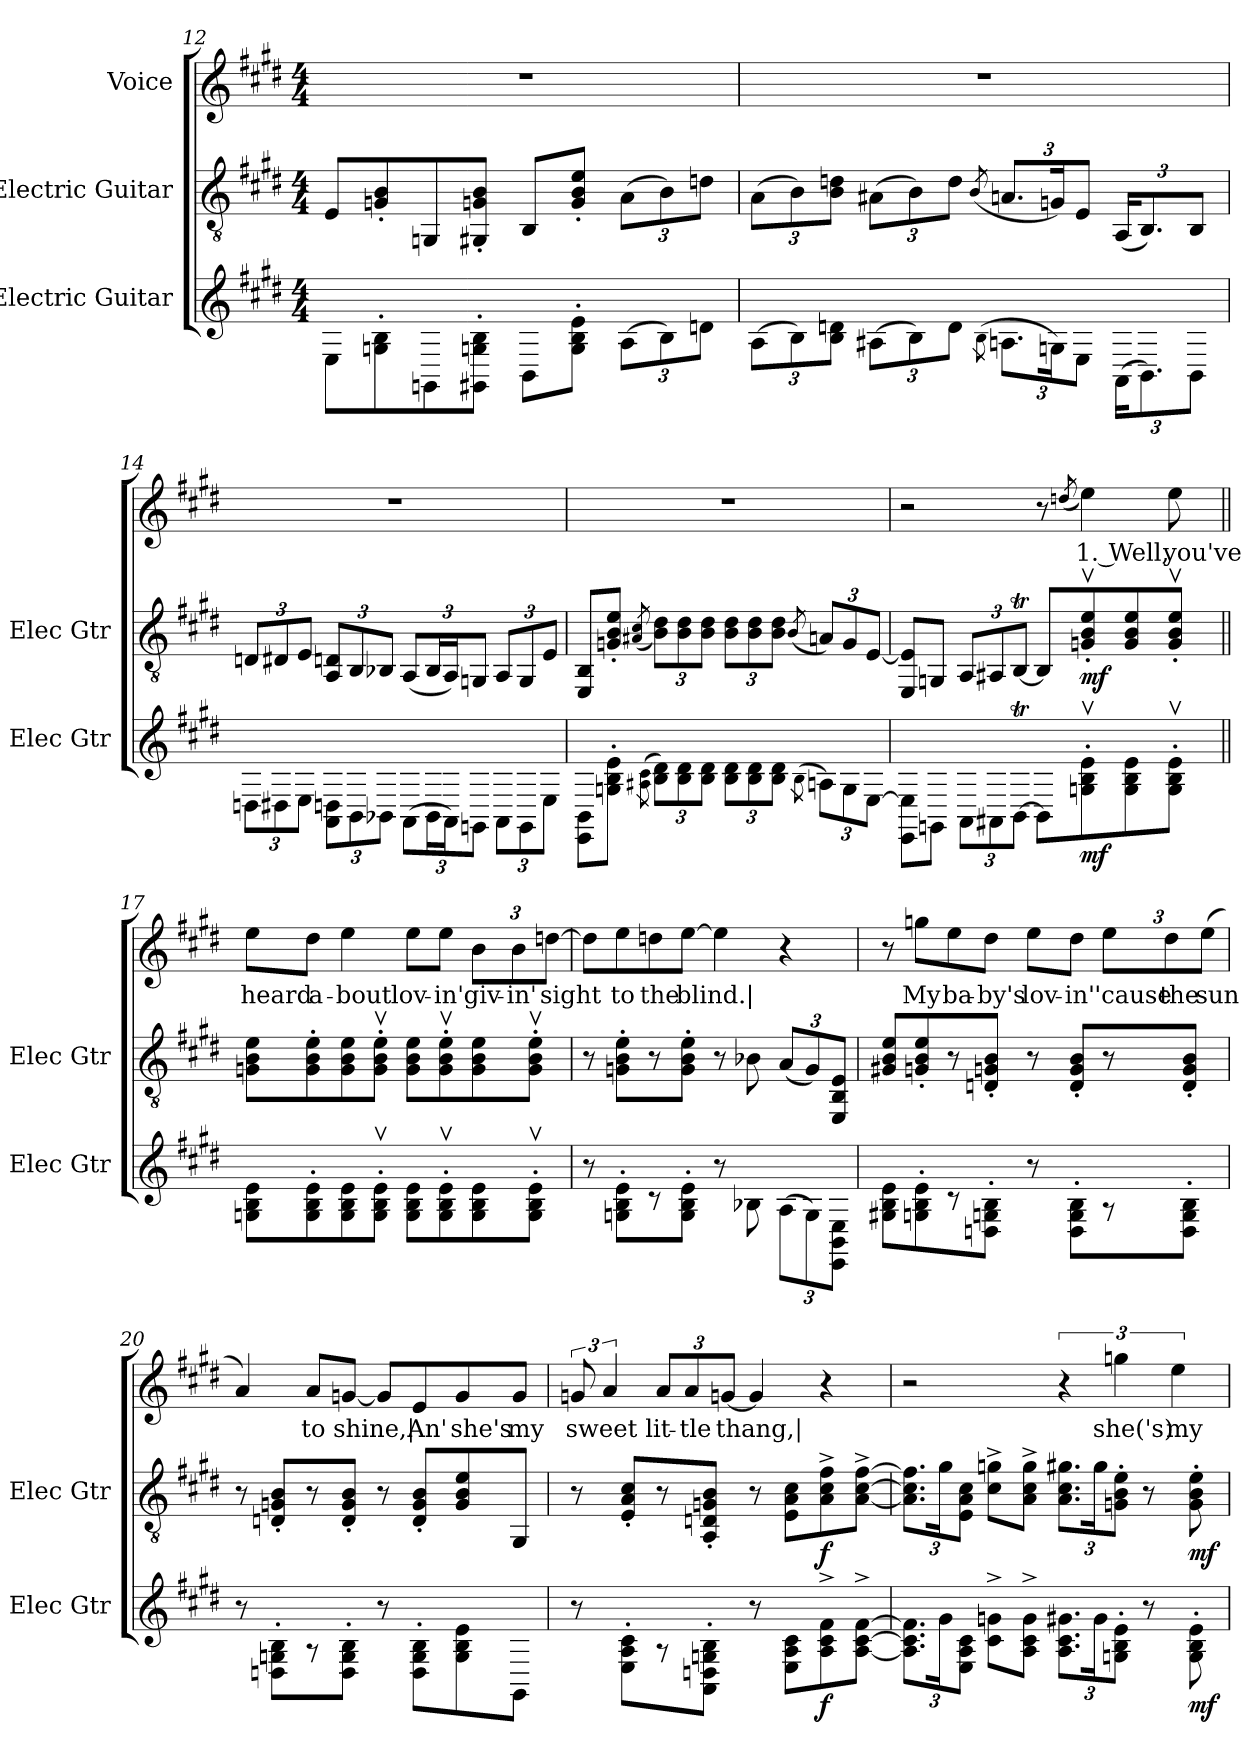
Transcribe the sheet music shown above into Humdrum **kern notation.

**kern	**dynam	**kern	**dynam	**kern	**text
*part3	*part3	*part2	*part2	*part1	*part1
*staff3	*staff3	*staff2	*staff2	*staff1	*staff1
*I"Electric Guitar	*	*I"Electric Guitar	*	*I"Voice	*
*I'Elec Gtr	*	*I'Elec Gtr	*	*	*
*	*	*clefGv2	*	*clefG2	*
*k[f#c#g#d#]	*	*k[f#c#g#d#]	*	*k[f#c#g#d#]	*
*M4/4	*	*M4/4	*	*M4/4	*
=12	=12	=12	=12	=12	=12
8E\L	.	8E/L	.	1r	.
8Gn\' 8B\'	.	8Gn/' 8B/'	.	.	.
8GGn\	.	8GGn/	.	.	.
8GG#X\'> 8Gn\'> 8B\'>J	.	8GG#X/'> 8Gn/'> 8B/'>J	.	.	.
8BB\L	.	8BB/L	.	.	.
8G\' 8B\' 8e\'J	.	8G/' 8B/' 8e/'J	.	.	.
*Xbrackettup	*	*Xbrackettup	*	*	*
(>12A\L	.	(>12A\L	.	.	.
12B\)	.	12B\)	.	.	.
12dn\J	.	12dn\J	.	.	.
!!LO:LB:g=z
=13	=13	=13	=13	=13	=13
(>12A\L	.	(>12A\L	.	1r	.
12B\)	.	12B\)	.	.	.
12B\ 12dn\J	.	12B\ 12dn\J	.	.	.
(>12A#X\L	.	(>12A#X\L	.	.	.
12B\)	.	12B\)	.	.	.
12d\J	.	12d\J	.	.	.
(>8qB\	.	(<8qB/	.	.	.
12.An\L	.	12.An/L	.	.	.
24Gn\K)	.	24Gn/K)	.	.	.
12E\J	.	12E/J	.	.	.
(>24AA\KL	.	(<24AA/KL	.	.	.
12.BB\)	.	12.BB/)	.	.	.
12BB\J	.	12BB/J	.	.	.
=14	=14	=14	=14	=14	=14
12Dn\L	.	12Dn/L	.	1r	.
12D#X\	.	12D#X/	.	.	.
12E\J	.	12E/J	.	.	.
12AA\ 12Dn\L	.	12AA/ 12Dn/L	.	.	.
12BB\	.	12BB/	.	.	.
12BB-X\J	.	12BB-X/J	.	.	.
(>12AA\L	.	(<12AA/L	.	.	.
24BB-\L	.	24BB-/L	.	.	.
24AA\J)	.	24AA/J)	.	.	.
12GGn\J	.	12GGn/J	.	.	.
12AA\L	.	12AA/L	.	.	.
12GG\	.	12GG/	.	.	.
12E\J	.	12E/J	.	.	.
=15	=15	=15	=15	=15	=15
8EE\ 8BB\L	.	8EE/ 8BB/L	.	1r	.
8Gn\' 8B\' 8e\'J	.	8Gn/' 8B/' 8e/'J	.	.	.
(>8qA#X\ 8qc#\	.	(<8qA#X/ 8qc#/	.	.	.
12B\ 12d#\L)	.	12B\ 12d#\L)	.	.	.
12B\ 12d#\	.	12B\ 12d#\	.	.	.
12B\ 12d#\J	.	12B\ 12d#\J	.	.	.
12B\ 12d#\L	.	12B\ 12d#\L	.	.	.
12B\ 12d#\	.	12B\ 12d#\	.	.	.
12B\ 12d#\J	.	12B\ 12d#\J	.	.	.
(>8qB\	.	(<8qB/	.	.	.
12An\L)	.	12An/L)	.	.	.
12G\	.	12G/	.	.	.
[12E\J	.	[12E/J	.	.	.
!!LO:PB:g=z
=16	=16	=16	=16	=16	=16
8EE\ 8E\]L	.	8EE/ 8E/]L	.	2r	.
8GGn\J	.	8GGn/J	.	.	.
12AA\L	.	12AA/L	.	.	.
12AA#X\	.	12AA#X/	.	.	.
[12BBT\J	.	[12BBT/J	.	.	.
8BBTTT\L]	.	8BBTTT/L]	.	8r	.
.	.	.	.	(<8qddn/	.
!	!LO:DY:b	!	!LO:DY:b	!	!LO:LY:b
8Gn\v' 8B\v' 8e\v'	mf	8Gn/v' 8B/v' 8e/v'	mf	4ee\)	1. Well,
8G\ 8B\ 8e\	.	8G/ 8B/ 8e/	.	.	.
!	!	!	!	!	!LO:LY:b
8G\v' 8B\v' 8e\v'J	.	8G/v' 8B/v' 8e/v'J	.	8ee\	you've
=17||	=17||	=17||	=17||	=17||	=17||
!	!	!	!	!	!LO:LY:b
8Gn\ 8B\ 8e\L	.	8Gn\ 8B\ 8e\L	.	8ee\L	heard
!	!	!	!	!	!LO:LY:b
8G\' 8B\' 8e\'	.	8G\' 8B\' 8e\'	.	8dd#\J	a-
!	!	!	!	!	!LO:LY:b
8G\ 8B\ 8e\	.	8G\ 8B\ 8e\	.	4ee\	-bout
8G\v' 8B\v' 8e\v'J	.	8G\v' 8B\v' 8e\v'J	.	.	.
!	!	!	!	!	!LO:LY:b
8G\ 8B\ 8e\L	.	8G\ 8B\ 8e\L	.	8ee\L	lov-
!	!	!	!	!	!LO:LY:b
8G\v' 8B\v' 8e\v'	.	8G\v' 8B\v' 8e\v'	.	8ee\J	-in'
*	*	*	*	*Xbrackettup	*
!	!	!	!	!	!LO:LY:b
8G\ 8B\ 8e\	.	8G\ 8B\ 8e\	.	12b\L	giv-
!	!	!	!	!	!LO:LY:b
.	.	.	.	12b\	-in'
8G\v' 8B\v' 8e\v'J	.	8G\v' 8B\v' 8e\v'J	.	.	.
!	!	!	!	!	!LO:LY:b
.	.	.	.	[12ddn\J	sight
=18	=18	=18	=18	=18	=18
8r	.	8r	.	8dd\L]	.
!	!	!	!	!	!LO:LY:b
8Gn\' 8B\' 8e\'L	.	8Gn\' 8B\' 8e\'L	.	8ee\	to
!	!	!	!	!	!LO:LY:b
8r	.	8r	.	8ddn\	the
!	!	!	!	!	!LO:LY:b
8G\' 8B\' 8e\'J	.	8G\' 8B\' 8e\'J	.	[8ee\J	blind.|
8r	.	8r	.	4ee\]	.
8B-X\	.	8B-X\	.	.	.
(>12A\L	.	(<12A/L	.	4r	.
12G\)	.	12G/)	.	.	.
12EE\ 12BB\ 12E\J	.	12EE/ 12BB/ 12E/J	.	.	.
!!LO:LB:g=z
=19	=19	=19	=19	=19	=19
8G#X\ 8B\ 8e\L	.	8G#X/ 8B/ 8e/L	.	8r	.
!	!	!	!	!	!LO:LY:b
8Gn\' 8B\' 8e\'	.	8Gn/' 8B/' 8e/'	.	8ggn\L	My
!	!	!	!	!	!LO:LY:b
8r	.	8r	.	8ee\	ba-
!	!	!	!	!	!LO:LY:b
8Dn\' 8Gn\' 8B\'J	.	8Dn/' 8Gn/' 8B/'J	.	8dd#\J	-by's
!	!	!	!	!	!LO:LY:b
8r	.	8r	.	8ee\L	lov-
!	!	!	!	!	!LO:LY:b
8D\' 8G\' 8B\'L	.	8D/' 8G/' 8B/'L	.	8dd#\J	-in'
!	!	!	!	!	!LO:LY:b
8r	.	8r	.	12ee\L	'cause
!	!	!	!	!	!LO:LY:b
.	.	.	.	12dd#\	the
8D\' 8G\' 8B\'J	.	8D/' 8G/' 8B/'J	.	.	.
!	!	!	!	!	!LO:LY:b
.	.	.	.	(>12ee\J	sun
=20	=20	=20	=20	=20	=20
8r	.	8r	.	4a/)	.
8Dn\' 8Gn\' 8B\'L	.	8Dn/' 8Gn/' 8B/'L	.	.	.
!	!	!	!	!	!LO:LY:b
8r	.	8r	.	8a/L	to
!	!	!	!	!	!LO:LY:b
8D\' 8G\' 8B\'J	.	8D/' 8G/' 8B/'J	.	[8gn/J	shine,|
8r	.	8r	.	8g/L]	.
!	!	!	!	!	!LO:LY:b
8D\' 8G\' 8B\'L	.	8D/' 8G/' 8B/'L	.	8e/	An'
!	!	!	!	!	!LO:LY:b
8G\ 8B\ 8e\	.	8G/ 8B/ 8e/	.	8g/	she's
!	!	!	!	!	!LO:LY:b
8GG#\J	.	8GG#/J	.	8g/J	my
=21	=21	=21	=21	=21	=21
*	*	*	*	*brackettup	*
!	!	!	!	!	!LO:LY:b
8r	.	8r	.	12gn/	sweet
.	.	.	.	6a/	.
8E\' 8A\' 8c#\'L	.	8E/' 8A/' 8c#/'L	.	.	.
*	*	*	*	*Xbrackettup	*
!	!	!	!	!	!LO:LY:b
8r	.	8r	.	12a/L	lit-
!	!	!	!	!	!LO:LY:b
.	.	.	.	12a/	-tle
8AA\' 8Dn\' 8Gn\' 8B\'J	.	8AA/' 8Dn/' 8Gn/' 8B/'J	.	.	.
!	!	!	!	!	!LO:LY:b
.	.	.	.	[12gn/J	thang,|
8r	.	8r	.	4g/]	.
8E\ 8A\ 8c#\L	.	8E\ 8A\ 8c#\L	.	.	.
!	!LO:DY:b	!	!LO:DY:b	!	!
8A\^ 8c#\^ 8f#\^	f	8A\^ 8c#\^ 8f#\^	f	4r	.
[8A\^ [8c#\^ [8f#\^J	.	[8A\^ [8c#\^ [8f#\^J	.	.	.
!!LO:LB:g=z
=22	=22	=22	=22	=22	=22
12.A\] 12.c#\] 12.f#\]L	.	12.A\] 12.c#\] 12.f#\]L	.	2r	.
24g#\K	.	24g#\K	.	.	.
12E\ 12A\ 12c#\J	.	12E\ 12A\ 12c#\J	.	.	.
8c#\^ 8gn\^L	.	8c#\^ 8gn\^L	.	.	.
8A\^ 8c#\^ 8g\^J	.	8A\^ 8c#\^ 8g\^J	.	.	.
*	*	*	*	*brackettup	*
12.A\ 12.c#\ 12.g#X\L	.	12.A\ 12.c#\ 12.g#X\L	.	6r	.
24g#\K	.	24g#\K	.	.	.
!	!	!	!	!	!LO:LY:b
12Gn\' 12B\' 12e\'J	.	12Gn\' 12B\' 12e\'J	.	6ggn\	she('s)
8r	.	8r	.	.	.
!	!	!	!	!	!LO:LY:b
.	.	.	.	6ee\	my
!	!LO:DY:b	!	!LO:DY:b	!	!
8G\' 8B\' 8e\'	mf	8G\' 8B\' 8e\'	mf	.	.
=	=	=	=	=	=
*-	*-	*-	*-	*-	*-
